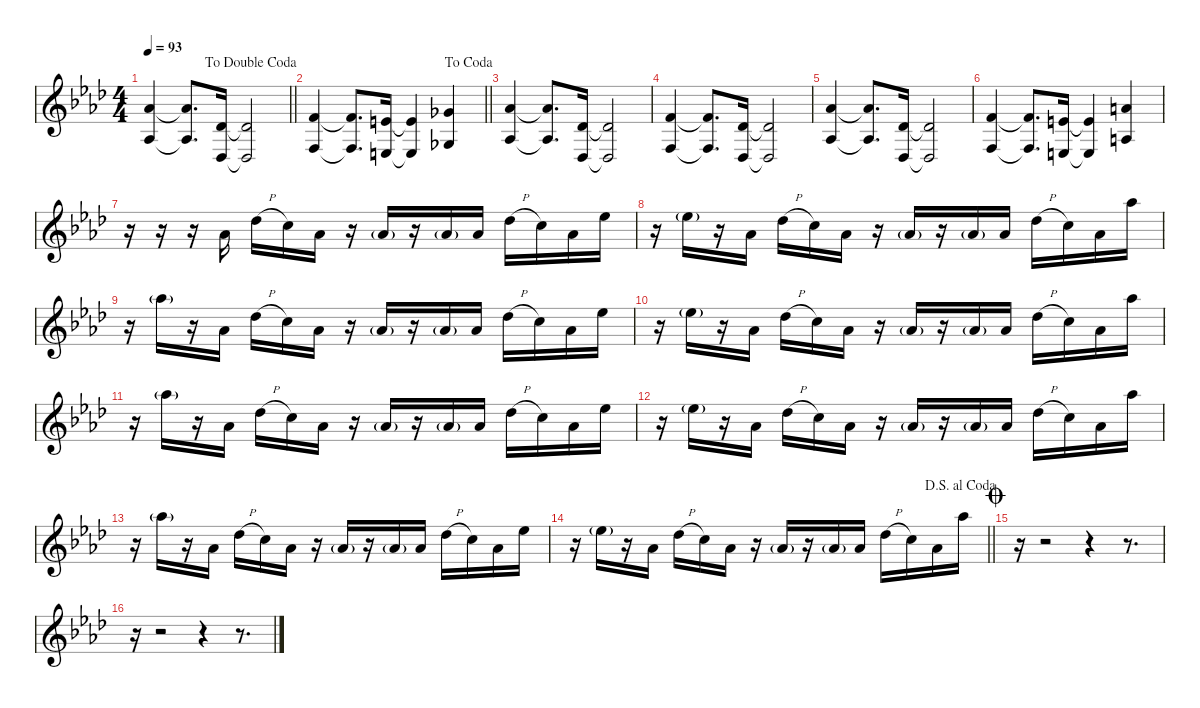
\defaultSystemsLayout 4
\hideDynamics
\bracketExtendMode nobrackets
\singleTrackTrackNamePolicy hidden
\multiTrackTrackNamePolicy hidden
\firstSystemTrackNameMode fullname
\firstSystemTrackNameOrientation horizontal
\otherSystemsTrackNameOrientation horizontal
\track ("Synth2" "vln.") {instrument stringensemble1}
\staff {score}
\tuning (E4 C4 G3 C3 G2 C2)
\ts (4 4)
\jump dadoublecoda
\tempo 93
\clef g2
\barLineRight lightlight
\ks ab
(8.2{acc b} 8.4{acc b}).4{dy f beam Up} (8.2{t acc b} 8.4{t acc b}).8{d beam Up} (6.3{acc b} 6.5{acc b}).16{beam Up} (6.3{t acc b} 6.5{t acc b}).2{beam Up} |
\jump dacoda
\barLineRight lightlight
(5.2{acc forcenatural} 5.4{acc forcenatural}).4{beam Up} (5.2{t acc forcenatural} 5.4{t acc forcenatural}).8{d beam Up} (4.2{acc forcenatural} 4.4{acc forcenatural}).16{beam Up} (4.2{t acc forcenatural} 4.4{t acc forcenatural}).4{beam Up} (6.2{acc b} 6.4{acc b}).4{beam Up} |
(8.2{acc b} 8.4{acc b}).4{beam Up} (8.2{t acc b} 8.4{t acc b}).8{d beam Up} (6.3{acc b} 6.5{acc b}).16{beam Up} (6.3{t acc b} 6.5{t acc b}).2{beam Up} |
(5.2{acc forcenatural} 5.4{acc forcenatural}).4{beam Up} (5.2{t acc forcenatural} 5.4{t acc forcenatural}).8{d beam Up} (6.3{acc b} 6.5{acc b}).16{beam Up} (6.3{t acc b} 6.5{t acc b}).2{beam Up} |
(8.2{acc b} 8.4{acc b}).4{beam Up} (8.2{t acc b} 8.4{t acc b}).8{d beam Up} (6.3{acc b} 6.5{acc b}).16{beam Up} (6.3{t acc b} 6.5{t acc b}).2{beam Up} |
(5.2{acc forcenatural} 5.4{acc forcenatural}).4{beam Up} (5.2{t acc forcenatural} 5.4{t acc forcenatural}).8{d beam Up} (4.2{acc forcenatural} 4.4{acc forcenatural}).16{beam Up} (4.2{t acc forcenatural} 4.4{t acc forcenatural}).4{beam Up} (5.1{acc forcenatural} 2.3{acc forcenatural}).4{beam Up} |
r.16{instrument celesta beam Down} r.16{beam Down} r.16{beam Down} 4.1{acc b}.16{beam Up} 9.1{h acc b}.16{beam Down} 8.1{acc forcenatural}.16{beam Down} 8.2{acc b}.16{beam Down} r.16{beam Down} 8.2{g acc b}.16{dy mf beam Up} r.16{beam Up} 8.2{g acc b}.16{beam Up} 8.2{acc b}.16{dy f beam Up} 9.1{h acc b}.16{beam Down} 8.1{acc forcenatural}.16{beam Down} 8.2{acc b}.16{beam Down} 11.1{acc b}.16{beam Down} |
r.16{beam Down} 11.1{g acc b}.16{dy mf beam Down} r.16{beam Down} 8.2{acc b}.16{dy f beam Down} 9.1{h acc b}.16{beam Down} 8.1{acc forcenatural}.16{beam Down} 8.2{acc b}.16{beam Down} r.16{beam Down} 8.2{g acc b}.16{dy mf beam Up} r.16{beam Up} 8.2{g acc b}.16{beam Up} 8.2{acc b}.16{dy f beam Up} 9.1{h acc b}.16{beam Down} 8.1{acc forcenatural}.16{beam Down} 8.2{acc b}.16{beam Down} 16.1{acc b}.16{beam Down} |
r.16{beam Down} 16.1{g acc b}.16{dy mf beam Down} r.16{beam Down} 13.3{acc b}.16{dy f beam Down} 13.2{h acc b}.16{beam Down} 12.2{acc forcenatural}.16{beam Down} 13.3{acc b}.16{beam Down} r.16{beam Down} 13.3{g acc b}.16{dy mf beam Up} r.16{beam Up} 13.3{g acc b}.16{beam Up} 13.3{acc b}.16{dy f beam Up} 13.2{h acc b}.16{beam Down} 12.2{acc forcenatural}.16{beam Down} 13.3{acc b}.16{beam Down} 11.1{acc b}.16{beam Down} |
r.16{beam Down} 11.1{g acc b}.16{dy mf beam Down} r.16{beam Down} 8.2{acc b}.16{dy f beam Down} 9.1{h acc b}.16{beam Down} 8.1{acc forcenatural}.16{beam Down} 8.2{acc b}.16{beam Down} r.16{beam Down} 8.2{g acc b}.16{dy mf beam Up} r.16{beam Up} 8.2{g acc b}.16{beam Up} 8.2{acc b}.16{dy f beam Up} 9.1{h acc b}.16{beam Down} 8.1{acc forcenatural}.16{beam Down} 8.2{acc b}.16{beam Down} 16.1{acc b}.16{beam Down} |
r.16{beam Down} 16.1{g acc b}.16{dy mf beam Down} r.16{beam Down} 13.3{acc b}.16{dy f beam Down} 13.2{h acc b}.16{beam Down} 12.2{acc forcenatural}.16{beam Down} 13.3{acc b}.16{beam Down} r.16{beam Down} 13.3{g acc b}.16{dy mf beam Up} r.16{beam Up} 13.3{g acc b}.16{beam Up} 13.3{acc b}.16{dy f beam Up} 13.2{h acc b}.16{beam Down} 12.2{acc forcenatural}.16{beam Down} 13.3{acc b}.16{beam Down} 11.1{acc b}.16{beam Down} |
r.16{beam Down} 11.1{g acc b}.16{dy mf beam Down} r.16{beam Down} 8.2{acc b}.16{dy f beam Down} 9.1{h acc b}.16{beam Down} 8.1{acc forcenatural}.16{beam Down} 8.2{acc b}.16{beam Down} r.16{beam Down} 8.2{g acc b}.16{dy mf beam Up} r.16{beam Up} 8.2{g acc b}.16{beam Up} 8.2{acc b}.16{dy f beam Up} 9.1{h acc b}.16{beam Down} 8.1{acc forcenatural}.16{beam Down} 8.2{acc b}.16{beam Down} 16.1{acc b}.16{beam Down} |
r.16{beam Down} 16.1{g acc b}.16{dy mf beam Down} r.16{beam Down} 13.3{acc b}.16{dy f beam Down} 13.2{h acc b}.16{beam Down} 12.2{acc forcenatural}.16{beam Down} 13.3{acc b}.16{beam Down} r.16{beam Down} 13.3{g acc b}.16{dy mf beam Up} r.16{beam Up} 13.3{g acc b}.16{beam Up} 13.3{acc b}.16{dy f beam Up} 13.2{h acc b}.16{beam Down} 12.2{acc forcenatural}.16{beam Down} 13.3{acc b}.16{beam Down} 11.1{acc b}.16{beam Down} |
\jump dalsegnoalcoda
\barLineRight lightlight
r.16{beam Down} 11.1{g acc b}.16{dy mf beam Down} r.16{beam Down} 8.2{acc b}.16{dy f beam Down} 9.1{h acc b}.16{beam Down} 8.1{acc forcenatural}.16{beam Down} 8.2{acc b}.16{beam Down} r.16{beam Down} 8.2{g acc b}.16{dy mf beam Up} r.16{beam Up} 8.2{g acc b}.16{beam Up} 8.2{acc b}.16{dy f beam Up} 9.1{h acc b}.16{beam Down} 8.1{acc forcenatural}.16{beam Down} 8.2{acc b}.16{beam Down} 16.1{acc b}.16{beam Down} |
\jump coda
r.16{beam Down} r.2{beam Down} r.4{beam Down} r.8{d beam Down} |
r.16{beam Down} r.2{beam Down} r.4{beam Down} r.8{d beam Down}
